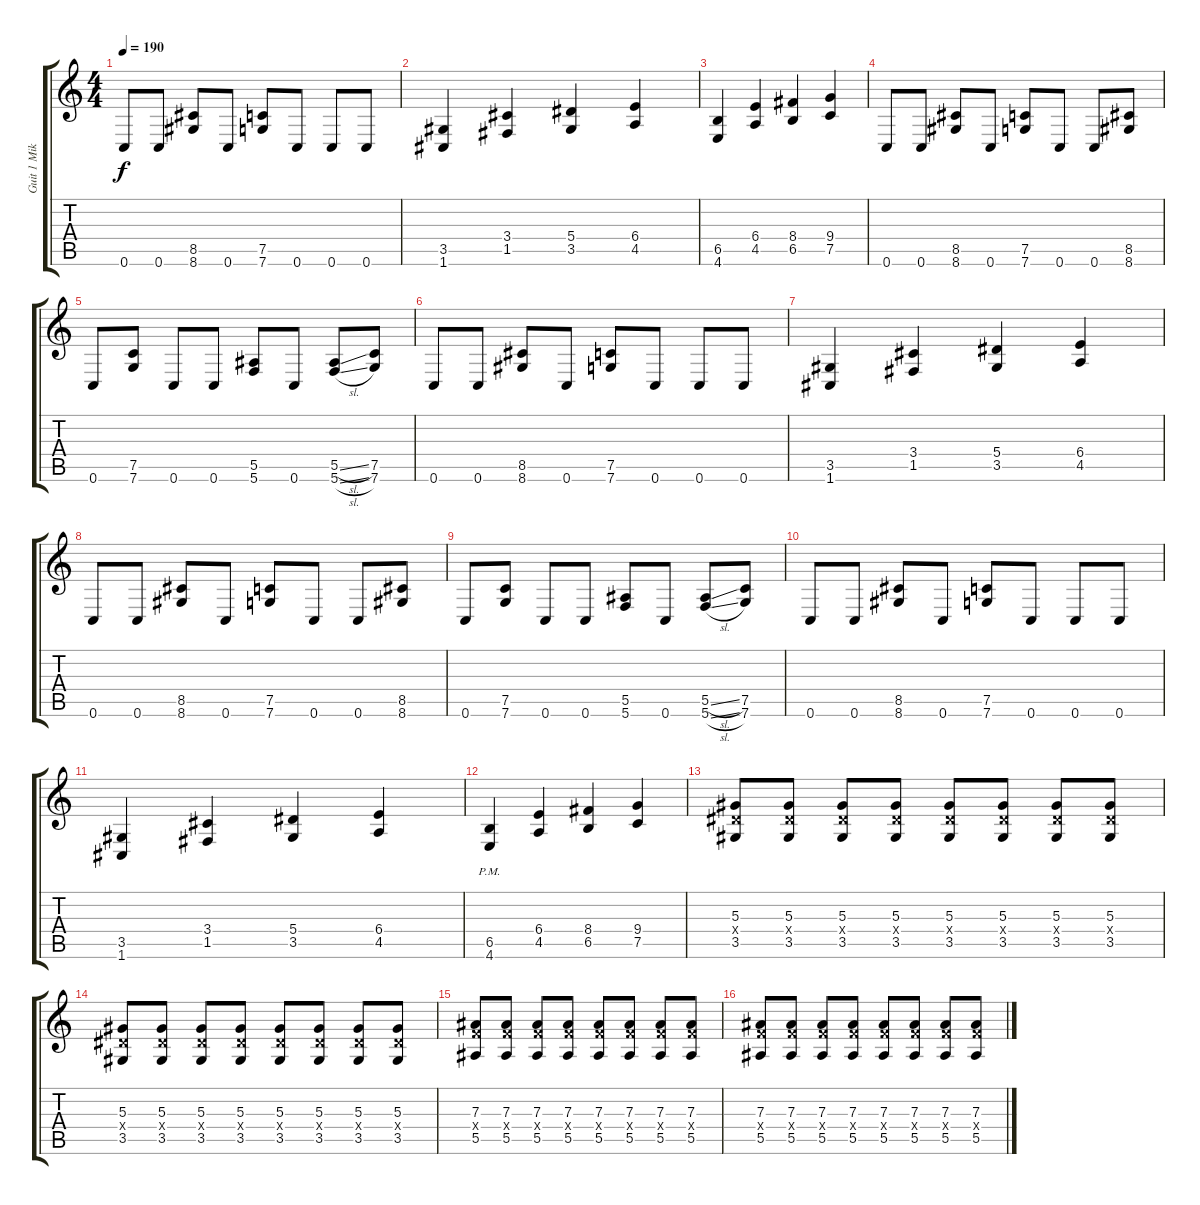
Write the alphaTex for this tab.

\track ("Guit 1 Mike" "Guit 1 Mik") {instrument distortionguitar}
\staff {score tabs}
\tuning (C4 G3 Eb3 Bb2 F2 C2) {hide}
\ts (4 4)
\tempo 190
\clef g2
\ks c
0.6.8{dy f} 0.6.8 (8.5 8.6).8 0.6.8 (7.5 7.6).8 0.6.8 0.6.8 0.6.8 |
(3.5 1.6).4 (3.4 1.5).4 (5.4 3.5).4 (6.4 4.5).4 |
(6.5 4.6).4 (6.4 4.5).4 (8.4 6.5).4 (9.4 7.5).4 |
0.6.8 0.6.8 (8.5 8.6).8 0.6.8 (7.5 7.6).8 0.6.8 0.6.8 (8.5 8.6).8 |
0.6.8 (7.5 7.6).8 0.6.8 0.6.8 (5.5 5.6).8 0.6.8 (5.5{sl} 5.6{sl}).8 (7.5 7.6).8 |
0.6.8 0.6.8 (8.5 8.6).8 0.6.8 (7.5 7.6).8 0.6.8 0.6.8 0.6.8 |
(3.5 1.6).4 (3.4 1.5).4 (5.4 3.5).4 (6.4 4.5).4 |
0.6.8 0.6.8 (8.5 8.6).8 0.6.8 (7.5 7.6).8 0.6.8 0.6.8 (8.5 8.6).8 |
0.6.8 (7.5 7.6).8 0.6.8 0.6.8 (5.5 5.6).8 0.6.8 (5.5{sl} 5.6{sl}).8 (7.5 7.6).8 |
0.6.8 0.6.8 (8.5 8.6).8 0.6.8 (7.5 7.6).8 0.6.8 0.6.8 0.6.8 |
(3.5 1.6).4 (3.4 1.5).4 (5.4 3.5).4 (6.4 4.5).4 |
(6.5{pm} 4.6{pm}).4 (6.4 4.5).4 (8.4 6.5).4 (9.4 7.5).4 |
(5.3 5.4{x} 3.5).8 (5.3 5.4{x} 3.5).8 (5.3 5.4{x} 3.5).8 (5.3 5.4{x} 3.5).8 (5.3 5.4{x} 3.5).8 (5.3 5.4{x} 3.5).8 (5.3 5.4{x} 3.5).8 (5.3 5.4{x} 3.5).8 |
(5.3 5.4{x} 3.5).8 (5.3 5.4{x} 3.5).8 (5.3 5.4{x} 3.5).8 (5.3 5.4{x} 3.5).8 (5.3 5.4{x} 3.5).8 (5.3 5.4{x} 3.5).8 (5.3 5.4{x} 3.5).8 (5.3 5.4{x} 3.5).8 |
(7.3 7.4{x} 5.5).8 (7.3 7.4{x} 5.5).8 (7.3 7.4{x} 5.5).8 (7.3 7.4{x} 5.5).8 (7.3 7.4{x} 5.5).8 (7.3 7.4{x} 5.5).8 (7.3 7.4{x} 5.5).8 (7.3 7.4{x} 5.5).8 |
(7.3 7.4{x} 5.5).8 (7.3 7.4{x} 5.5).8 (7.3 7.4{x} 5.5).8 (7.3 7.4{x} 5.5).8 (7.3 7.4{x} 5.5).8 (7.3 7.4{x} 5.5).8 (7.3 7.4{x} 5.5).8 (7.3 7.4{x} 5.5).8
